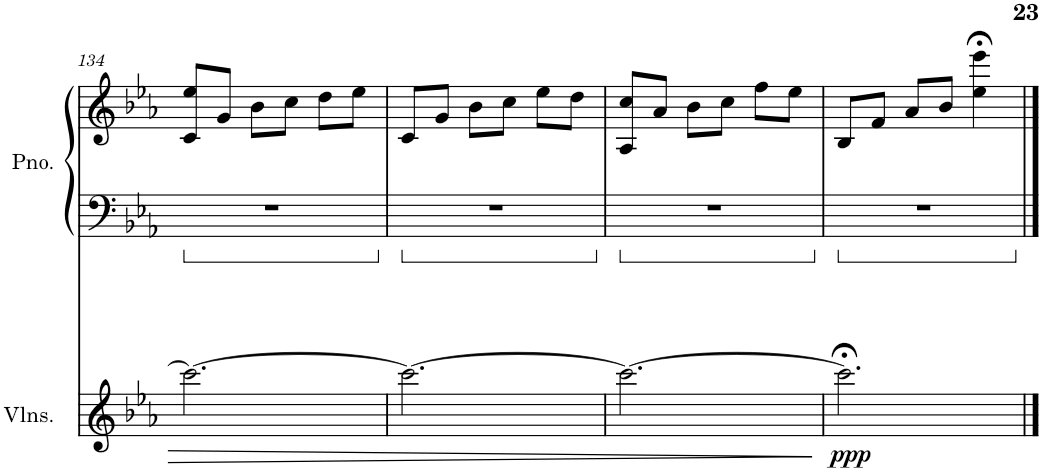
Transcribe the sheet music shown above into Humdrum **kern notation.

**kern	**dynam	**kern	**kern
*part3	*part3	*part2	*part1
*staff3	*staff3	*staff2	*staff1
*I"Violins	*	*I"Piano	*I"Flute 1
*I'Vlns.	*	*I'Pno.	*I'Fl. 1
!!LO:PB:g=z
*clefG2	*	*clefG2	*clefG2
*k[b-e-a-]	*	*k[b-e-a-]	*k[b-e-a-]
*M3/4	*	*M3/4	*M3/4
=134	=134	=134	=134
2.ccc\_	.	8c/ 8ee-/L	2.r
.	.	8g/J	.
.	.	8b-\L	.
.	.	8cc\J	.
.	.	8dd\L	.
.	.	8ee-\J	.
=135	=135	=135	=135
2.ccc\_	.	8c/L	2.r
.	.	8g/J	.
.	.	8b-\L	.
.	.	8cc\J	.
.	.	8ee-\L	.
.	.	8dd\J	.
=136	=136	=136	=136
2.ccc\_	.	8A-/ 8cc/L	2.r
.	.	8a-/J	.
.	.	8b-\L	.
.	.	8cc\J	.
.	.	8ff\L	.
.	.	8ee-\J	.
=137	=137	=137	=137
!	!LO:DY:b	!	!
2.ccc;<\]	ppp	8B-/L	2.r
.	.	8f/J	.
.	.	8a-/L	.
.	.	8b-/J	.
.	.	4ee-\;< 4eee-\;<	.
==	==	==	==
*-	*-	*-	*-
